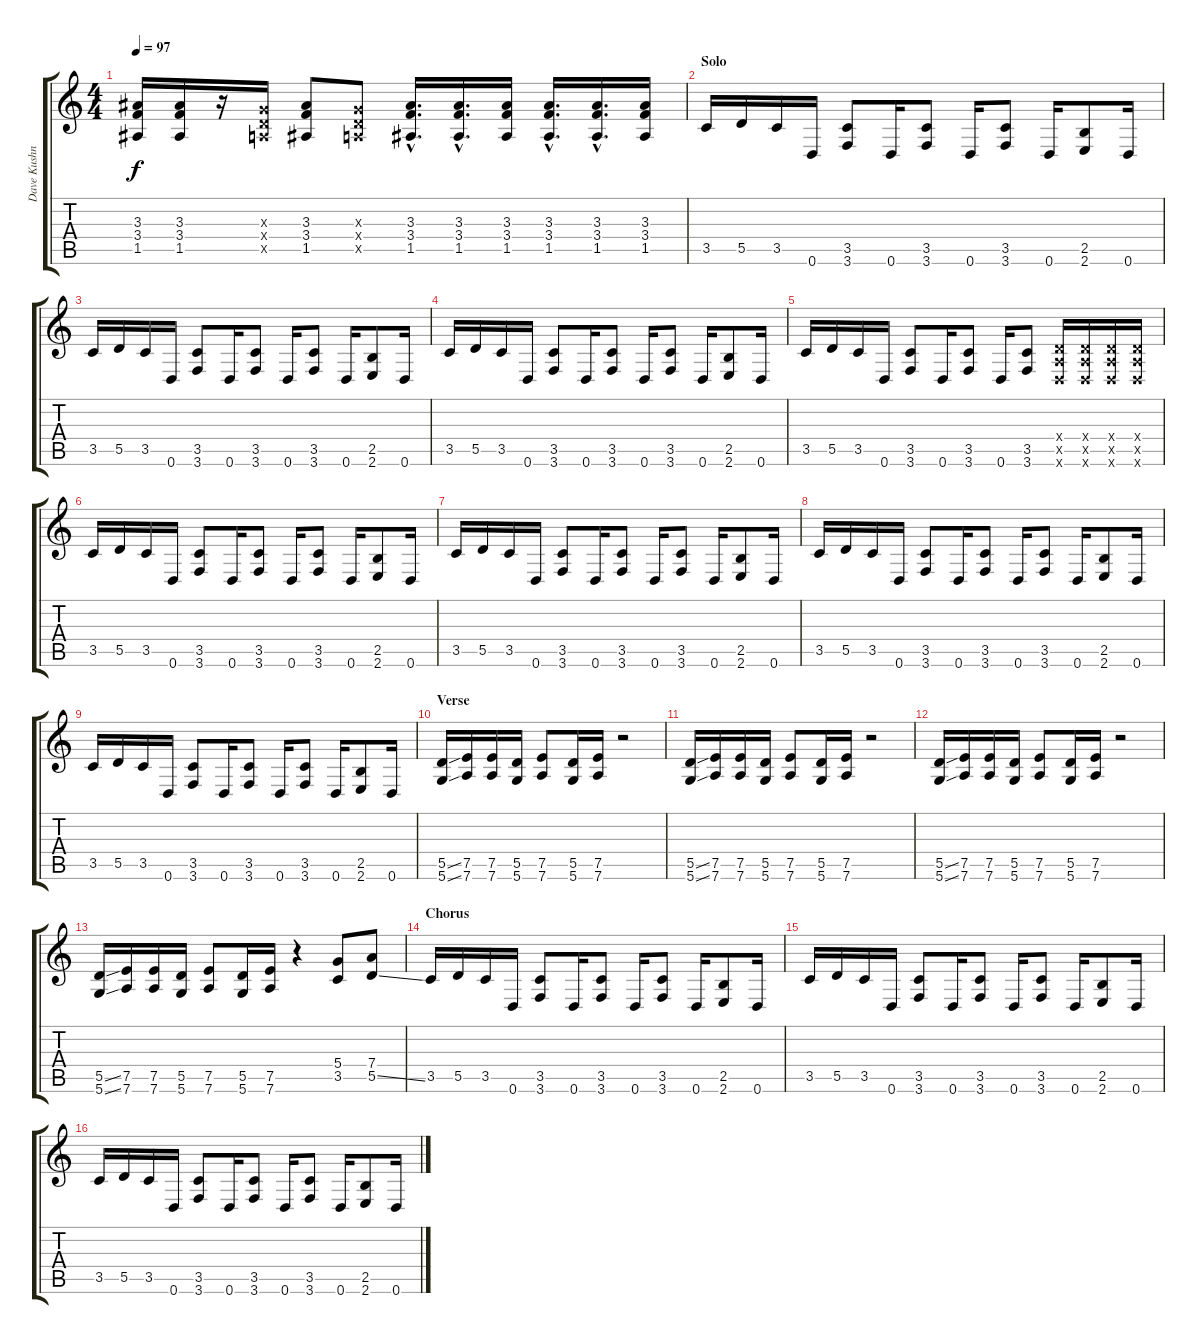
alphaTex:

\track ("Dave Kushner" "Dave Kushn") {instrument overdrivenguitar}
\staff {score tabs}
\tuning (E4 B3 G3 D3 A2 D2) {hide}
\ts (4 4)
\tempo 97
\clef g2
\ks c
(3.3 3.4 1.5).16{dy f} (3.3 3.4 1.5).16 r.16 (0.3{x} 0.4{x} 0.5{x}).16 (3.3 3.4 1.5).8 (0.3{x} 0.4{x} 0.5{x}).8 (3.3{hac} 3.4{hac} 1.5{hac}).16{d} (3.3{hac} 3.4{hac} 1.5{hac}).16{d} (3.3 3.4 1.5).16 (3.3{hac} 3.4{hac} 1.5{hac}).16{d} (3.3{hac} 3.4{hac} 1.5{hac}).16{d} (3.3 3.4 1.5).16 |
\section ("" "Solo")
3.5.16 5.5.16 3.5.16 0.6.16 (3.5 3.6).8 0.6.16 (3.5 3.6).8 0.6.16 (3.5 3.6).8 0.6.16 (2.5 2.6).8 0.6.16 |
3.5.16 5.5.16 3.5.16 0.6.16 (3.5 3.6).8 0.6.16 (3.5 3.6).8 0.6.16 (3.5 3.6).8 0.6.16 (2.5 2.6).8 0.6.16 |
3.5.16 5.5.16 3.5.16 0.6.16 (3.5 3.6).8 0.6.16 (3.5 3.6).8 0.6.16 (3.5 3.6).8 0.6.16 (2.5 2.6).8 0.6.16 |
3.5.16 5.5.16 3.5.16 0.6.16 (3.5 3.6).8 0.6.16 (3.5 3.6).8 0.6.16 (3.5 3.6).8 (0.4{x} 0.5{x} 0.6{x}).16 (0.4{x} 0.5{x} 0.6{x}).16 (0.4{x} 0.5{x} 0.6{x}).16 (0.4{x} 0.5{x} 0.6{x}).16 |
3.5.16 5.5.16 3.5.16 0.6.16 (3.5 3.6).8 0.6.16 (3.5 3.6).8 0.6.16 (3.5 3.6).8 0.6.16 (2.5 2.6).8 0.6.16 |
3.5.16 5.5.16 3.5.16 0.6.16 (3.5 3.6).8 0.6.16 (3.5 3.6).8 0.6.16 (3.5 3.6).8 0.6.16 (2.5 2.6).8 0.6.16 |
3.5.16 5.5.16 3.5.16 0.6.16 (3.5 3.6).8 0.6.16 (3.5 3.6).8 0.6.16 (3.5 3.6).8 0.6.16 (2.5 2.6).8 0.6.16 |
3.5.16 5.5.16 3.5.16 0.6.16 (3.5 3.6).8 0.6.16 (3.5 3.6).8 0.6.16 (3.5 3.6).8 0.6.16 (2.5 2.6).8 0.6.16 |
\section ("" "Verse")
(5.5{ss} 5.6{ss}).16 (7.5 7.6).16 (7.5 7.6).16 (5.5 5.6).16 (7.5 7.6).8 (5.5 5.6).16 (7.5 7.6).16 r.2 |
(5.5{ss} 5.6{ss}).16 (7.5 7.6).16 (7.5 7.6).16 (5.5 5.6).16 (7.5 7.6).8 (5.5 5.6).16 (7.5 7.6).16 r.2 |
(5.5{ss} 5.6{ss}).16 (7.5 7.6).16 (7.5 7.6).16 (5.5 5.6).16 (7.5 7.6).8 (5.5 5.6).16 (7.5 7.6).16 r.2 |
(5.5{ss} 5.6{ss}).16 (7.5 7.6).16 (7.5 7.6).16 (5.5 5.6).16 (7.5 7.6).8 (5.5 5.6).16 (7.5 7.6).16 r.4 (5.4 3.5).8 (7.4 5.5{ss}).8 |
\section ("" "Chorus")
3.5.16 5.5.16 3.5.16 0.6.16 (3.5 3.6).8 0.6.16 (3.5 3.6).8 0.6.16 (3.5 3.6).8 0.6.16 (2.5 2.6).8 0.6.16 |
3.5.16 5.5.16 3.5.16 0.6.16 (3.5 3.6).8 0.6.16 (3.5 3.6).8 0.6.16 (3.5 3.6).8 0.6.16 (2.5 2.6).8 0.6.16 |
3.5.16 5.5.16 3.5.16 0.6.16 (3.5 3.6).8 0.6.16 (3.5 3.6).8 0.6.16 (3.5 3.6).8 0.6.16 (2.5 2.6).8 0.6.16
